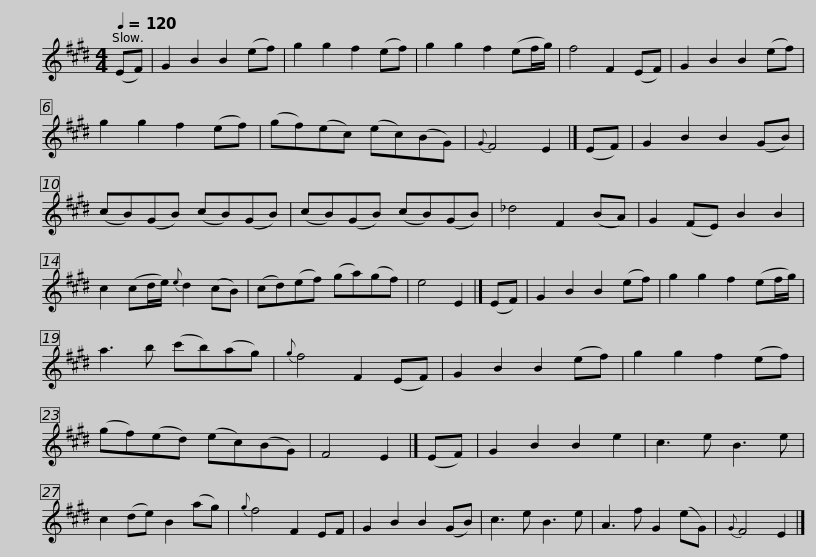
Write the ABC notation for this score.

X:1
L:1/8
Q:1/4=120
M:4/4
I:linebreak $
K:E
V:1 treble
V:1
 (EF) | G2 B2 B2 (ef) | g2 g2 f2 (ef) | g2 g2 f2 (ef/g/) | f4 F2 (EF) | %5
 G2 B2 B2 (ef) | g2 g2 f2 (ef) | (gf)(ec) (ec)(BG) |${G} F4 E2 |] (EF) | %10
 G2 B2 B2 (GB) | (cB)(GB) (cB)(GB) | (cB)(GB) (cB)(GB) | _d4 F2 (BA) | G2 (FE) B2 B2 |$ %15
 c2 (cd/e/){e} d2 (cB) | (cd)(ef) (ga)(gf) | e4 E2 |] (EF) | G2 B2 B2 (ef) | %20
 g2 g2 f2 (ef/g/) | a3 b (c'b)(ag) |${g} f4 F2 (EF) | G2 B2 B2 (ef) | g2 g2 f2 (ef) | %25
 (gf)(ed) (ec)(BG) | F4 E2 |] (EF) | G2 B2 B2 e2 | c3 e B3 e |$ %30
 c2 (de) B2 (ag) |{g} f4 F2 EF | G2 B2 B2 (GB) | c3 e B3 e | A3 f G2 (eG) | %35
{G} F4 E2 |] %36
